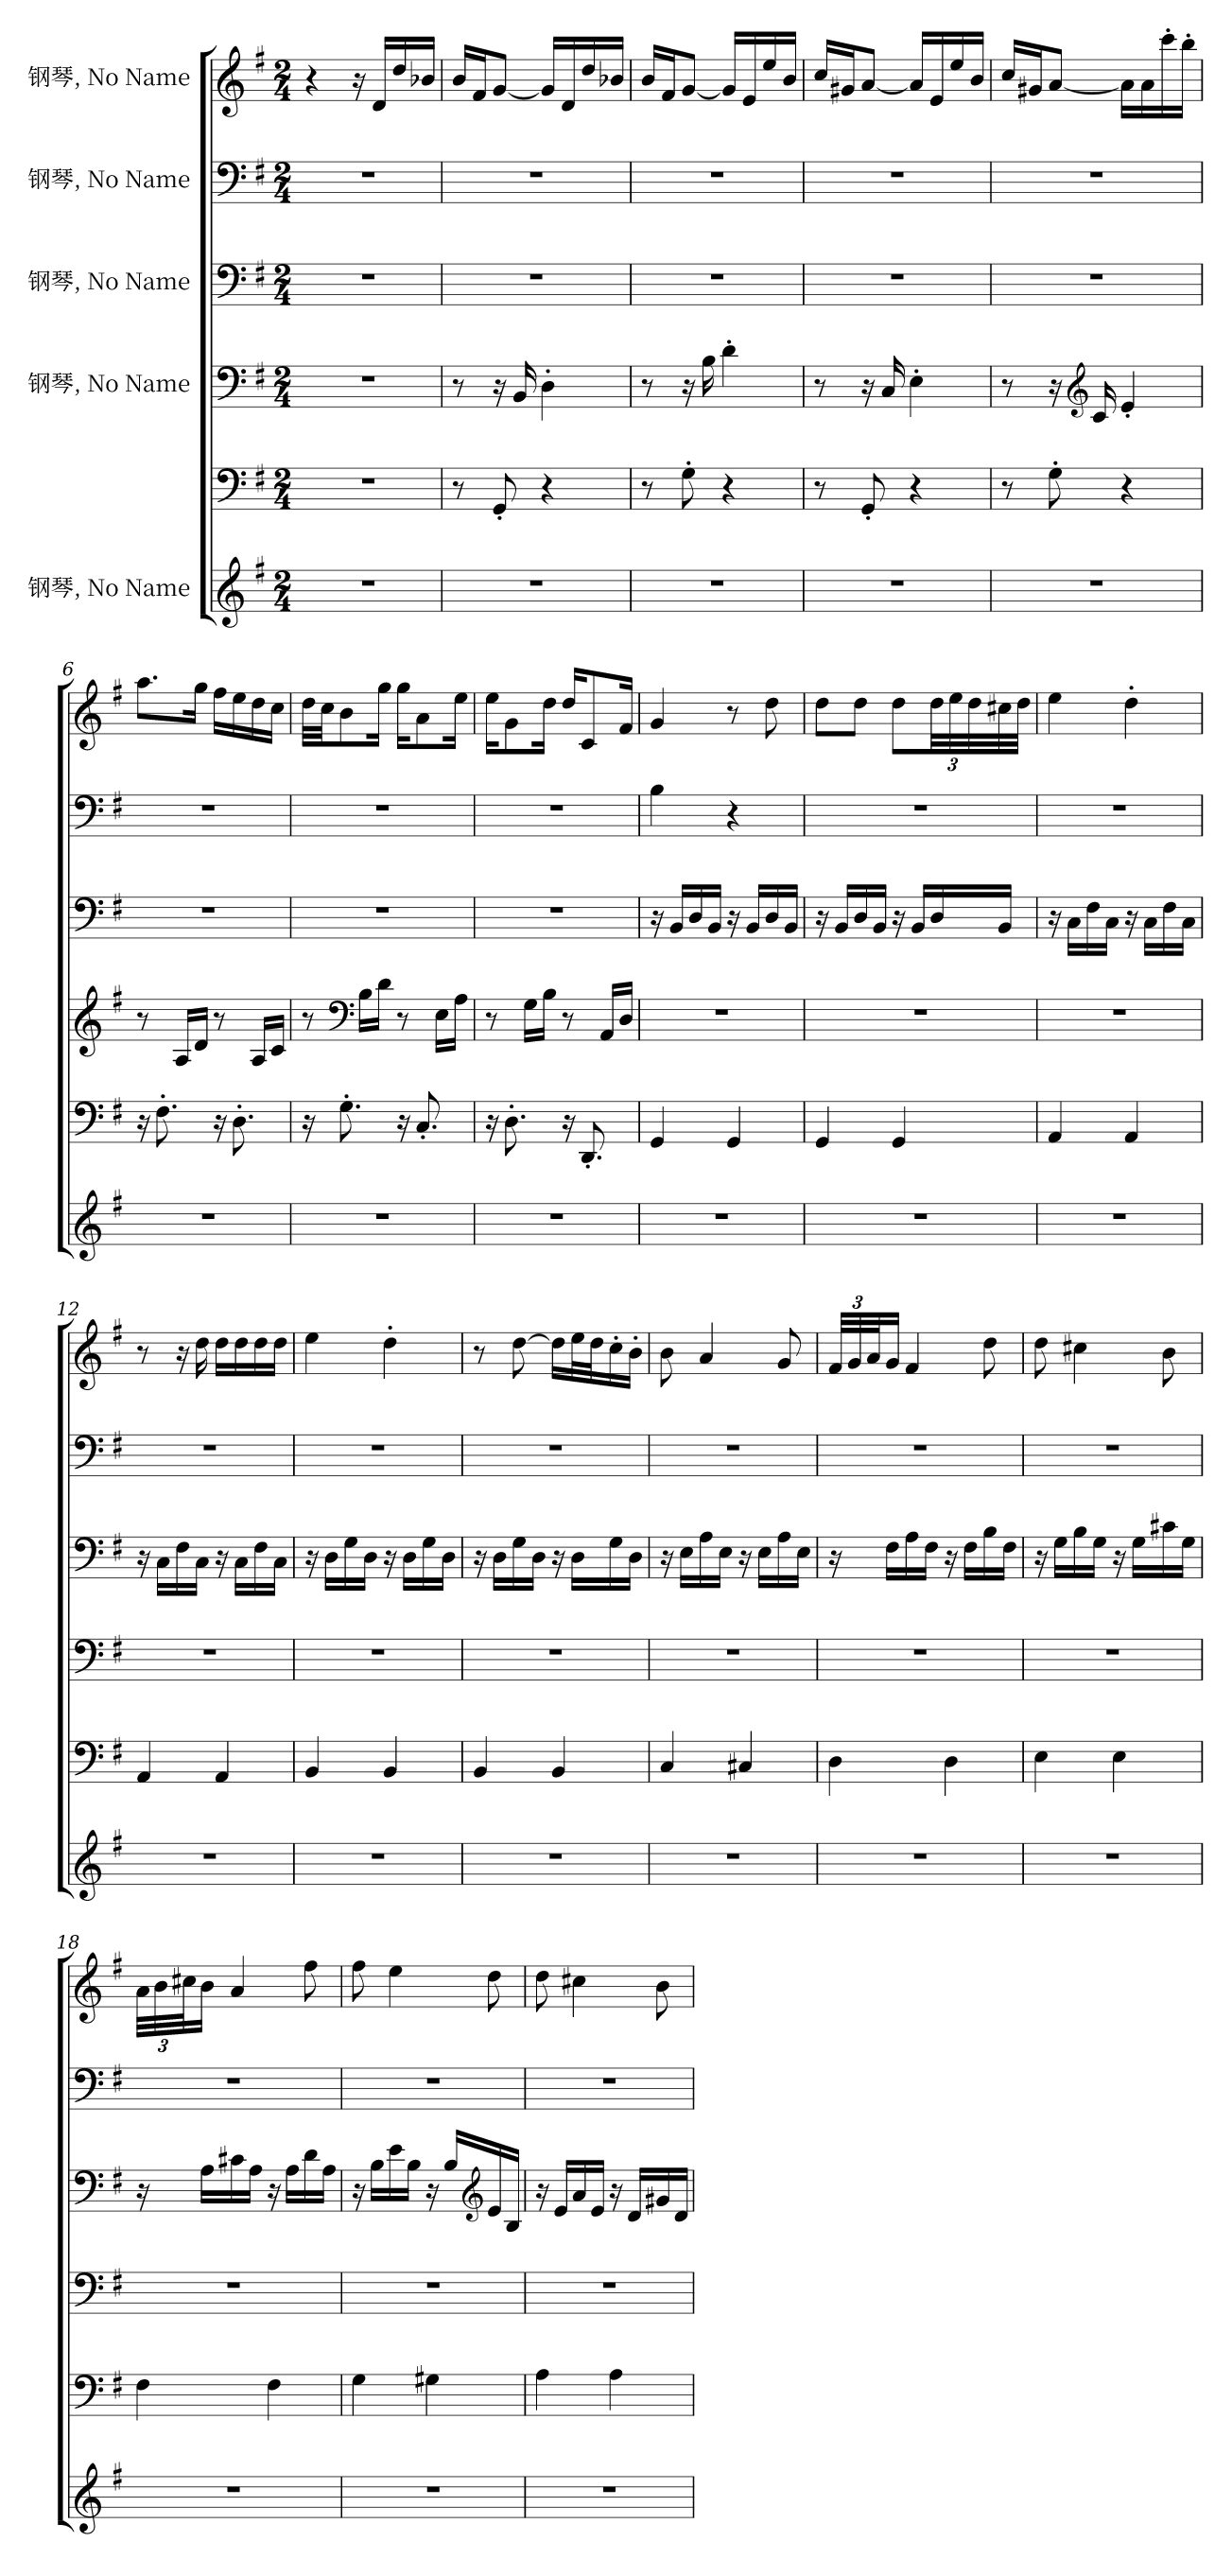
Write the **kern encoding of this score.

**kern	**kern	**kern	**kern	**kern	**kern
*part5	*part5	*part4	*part3	*part2	*part1
*staff6	*staff5	*staff4	*staff3	*staff2	*staff1
*I"钢琴, No Name	*	*I"钢琴, No Name	*I"钢琴, No Name	*I"钢琴, No Name	*I"钢琴, No Name
*clefG2	*clefF4	*clefF4	*clefF4	*clefF4	*clefG2
*k[f#]	*k[f#]	*k[f#]	*k[f#]	*k[f#]	*k[f#]
*M2/4	*M2/4	*M2/4	*M2/4	*M2/4	*M2/4
*MM100	*MM100	*MM100	*MM100	*MM100	*MM100
=1	=1	=1	=1	=1	=1
2r	2r	2r	2r	2r	4r
.	.	.	.	.	16r
.	.	.	.	.	16d/LL
.	.	.	.	.	16dd/
.	.	.	.	.	16b-X/JJ
=2	=2	=2	=2	=2	=2
2r	8r	8r	2r	2r	16b/LL
.	.	.	.	.	16f#/J
.	8GG'/	16r	.	.	[8g/J
.	.	16BB/	.	.	.
*	*	*	*	*	*MM98
.	4r	4D'\	.	.	16g/LL]
*	*	*	*	*	*MM100
.	.	.	.	.	16d/
.	.	.	.	.	16dd/
.	.	.	.	.	16b-X/JJ
=3	=3	=3	=3	=3	=3
2r	8r	8r	2r	2r	16b/LL
.	.	.	.	.	16f#/J
.	8G'\	16r	.	.	[8g/J
.	.	16B\	.	.	.
*	*	*	*	*	*MM98
.	4r	4d'\	.	.	16g/LL]
.	.	.	.	.	16e/
.	.	.	.	.	16ee/
.	.	.	.	.	16b/JJ
=4	=4	=4	=4	=4	=4
2r	8r	8r	2r	2r	16cc/LL
.	.	.	.	.	16g#X/J
.	8GG'/	16r	.	.	[8a/J
.	.	16C/	.	.	.
*	*	*	*	*	*MM98
.	4r	4E'\	.	.	16a/LL]
*	*	*	*	*	*MM100
.	.	.	.	.	16e/
.	.	.	.	.	16ee/
.	.	.	.	.	16b/JJ
!!LO:LB:g=z
=5	=5	=5	=5	=5	=5
2r	8r	8r	2r	2r	16cc/LL
.	.	.	.	.	16g#X/J
.	8G'\	16r	.	.	[8a/J
*	*	*clefG2	*	*	*
.	.	16c/	.	.	.
.	4r	4e'/	.	.	16a\LL]
.	.	.	.	.	16a\
.	.	.	.	.	16ccc'\
*	*	*	*	*	*MM94
.	.	.	.	.	16bb'\JJ
=6	=6	=6	=6	=6	=6
2r	16r	8r	2r	2r	8.aa\L
.	8.F#'\	.	.	.	.
.	.	16A/LL	.	.	.
.	.	16d/JJ	.	.	16gg\Jk
.	16r	8r	.	.	16ff#\LL
.	8.D'\	.	.	.	16ee\
.	.	16A/LL	.	.	16dd\
.	.	16c/JJ	.	.	16cc\JJ
=7	=7	=7	=7	=7	=7
2r	16r	8r	2r	2r	32dd\LLL
.	.	.	.	.	32cc\JJ
.	8.G'\	.	.	.	8b\
*	*	*clefF4	*	*	*
.	.	16B\LL	.	.	.
.	.	16d\JJ	.	.	16gg\Jk
.	16r	8r	.	.	16gg\KL
.	8.C'/	.	.	.	8a\
.	.	16E\LL	.	.	.
*	*	*	*	*	*MM96
.	.	16A\JJ	.	.	16ee\Jk
=8	=8	=8	=8	=8	=8
2r	16r	8r	2r	2r	16ee\KL
.	8.D'\	.	.	.	8g\
.	.	16G\LL	.	.	.
*	*	*	*	*	*MM94
.	.	16B\JJ	.	.	16dd\Jk
.	16r	8r	.	.	16dd/KL
.	8.DD'/	.	.	.	8c/
.	.	16AA/LL	.	.	.
.	.	16D/JJ	.	.	16f#/Jk
!!LO:PB:g=z
=9	=9	=9	=9	=9	=9
2r	4GG/	2r	16r	4B\	4g/
.	.	.	16BB/LL	.	.
.	.	.	16D/	.	.
.	.	.	16BB/JJ	.	.
.	4GG/	.	16r	4r	8r
.	.	.	16BB/LL	.	.
*	*	*	*	*	*MM98
.	.	.	16D/	.	8dd\
.	.	.	16BB/JJ	.	.
=10	=10	=10	=10	=10	=10
2r	4GG/	2r	16r	2r	8dd\L
.	.	.	16BB/LL	.	.
.	.	.	16D/	.	8dd\J
.	.	.	16BB/JJ	.	.
.	4GG/	.	16r	.	8dd\L
.	.	.	16BB/LL	.	.
*	*	*	*	*	*Xbrackettup
.	.	.	16D/	.	48dd\LL
.	.	.	.	.	48ee\
.	.	.	.	.	48dd\
.	.	.	16BB/JJ	.	32cc#X\
*	*	*	*	*	*MM92
.	.	.	.	.	32dd\JJJ
=11	=11	=11	=11	=11	=11
2r	4AA/	2r	16r	2r	4ee\
.	.	.	16C\LL	.	.
.	.	.	16F#\	.	.
.	.	.	16C\JJ	.	.
.	4AA/	.	16r	.	4dd'\
.	.	.	16C\LL	.	.
.	.	.	16F#\	.	.
.	.	.	16C\JJ	.	.
=12	=12	=12	=12	=12	=12
*	*	*	*	*	*MM98
2r	4AA/	2r	16r	2r	8r
.	.	.	16C\LL	.	.
.	.	.	16F#\	.	16r
.	.	.	16C\JJ	.	16dd\
.	4AA/	.	16r	.	16dd\LL
.	.	.	16C\LL	.	16dd\
.	.	.	16F#\	.	16dd\
.	.	.	16C\JJ	.	16dd\JJ
!!LO:LB:g=z
=13	=13	=13	=13	=13	=13
2r	4BB/	2r	16r	2r	4ee\
.	.	.	16D\LL	.	.
.	.	.	16G\	.	.
.	.	.	16D\JJ	.	.
.	4BB/	.	16r	.	4dd'\
.	.	.	16D\LL	.	.
.	.	.	16G\	.	.
.	.	.	16D\JJ	.	.
=14	=14	=14	=14	=14	=14
*	*	*	*	*	*MM98
2r	4BB/	2r	16r	2r	8r
.	.	.	16D\LL	.	.
.	.	.	16G\	.	[8dd\
.	.	.	16D\JJ	.	.
.	4BB/	.	16r	.	16dd\LL]
.	.	.	16D\LL	.	32ee\L
.	.	.	.	.	32dd\J
.	.	.	16G\	.	16cc'\
.	.	.	16D\JJ	.	16b'\JJ
=15	=15	=15	=15	=15	=15
2r	4C/	2r	16r	2r	8b\
.	.	.	16E\LL	.	.
.	.	.	16A\	.	4a/
.	.	.	16E\JJ	.	.
.	4C#X/	.	16r	.	.
.	.	.	16E\LL	.	.
.	.	.	16A\	.	8g/
.	.	.	16E\JJ	.	.
=16	=16	=16	=16	=16	=16
2r	4D\	2r	16r	2r	48f#/LLL
.	.	.	.	.	48g/
.	.	.	.	.	48a/J
.	.	.	16F#\LL	.	16g/JJ
.	.	.	16A\	.	4f#/
.	.	.	16F#\JJ	.	.
.	4D\	.	16r	.	.
.	.	.	16F#\LL	.	.
.	.	.	16B\	.	8dd\
.	.	.	16F#\JJ	.	.
!!LO:PB:g=z
=17	=17	=17	=17	=17	=17
2r	4E\	2r	16r	2r	8dd\
.	.	.	16G\LL	.	.
.	.	.	16B\	.	4cc#X\
.	.	.	16G\JJ	.	.
.	4E\	.	16r	.	.
.	.	.	16G\LL	.	.
.	.	.	16c#X\	.	8b\
.	.	.	16G\JJ	.	.
=18	=18	=18	=18	=18	=18
2r	4F#\	2r	16r	2r	48a\LLL
.	.	.	.	.	48b\
.	.	.	.	.	48cc#X\J
.	.	.	16A\LL	.	16b\JJ
.	.	.	16c#X\	.	4a/
.	.	.	16A\JJ	.	.
.	4F#\	.	16r	.	.
.	.	.	16A\LL	.	.
.	.	.	16d\	.	8ff#\
.	.	.	16A\JJ	.	.
=19	=19	=19	=19	=19	=19
2r	4G\	2r	16r	2r	8ff#\
.	.	.	16B\LL	.	.
.	.	.	16e\	.	4ee\
.	.	.	16B\JJ	.	.
.	4G#X\	.	16r	.	.
.	.	.	16B/LL	.	.
*	*	*	*clefG2	*	*
.	.	.	16e/	.	8dd\
.	.	.	16B/JJ	.	.
=20	=20	=20	=20	=20	=20
2r	4A\	2r	16r	2r	8dd\
.	.	.	16e/LL	.	.
.	.	.	16a/	.	4cc#X\
.	.	.	16e/JJ	.	.
.	4A\	.	16r	.	.
.	.	.	16d/LL	.	.
.	.	.	16g#X/	.	8b\
.	.	.	16d/JJ	.	.
=	=	=	=	=	=
*-	*-	*-	*-	*-	*-
